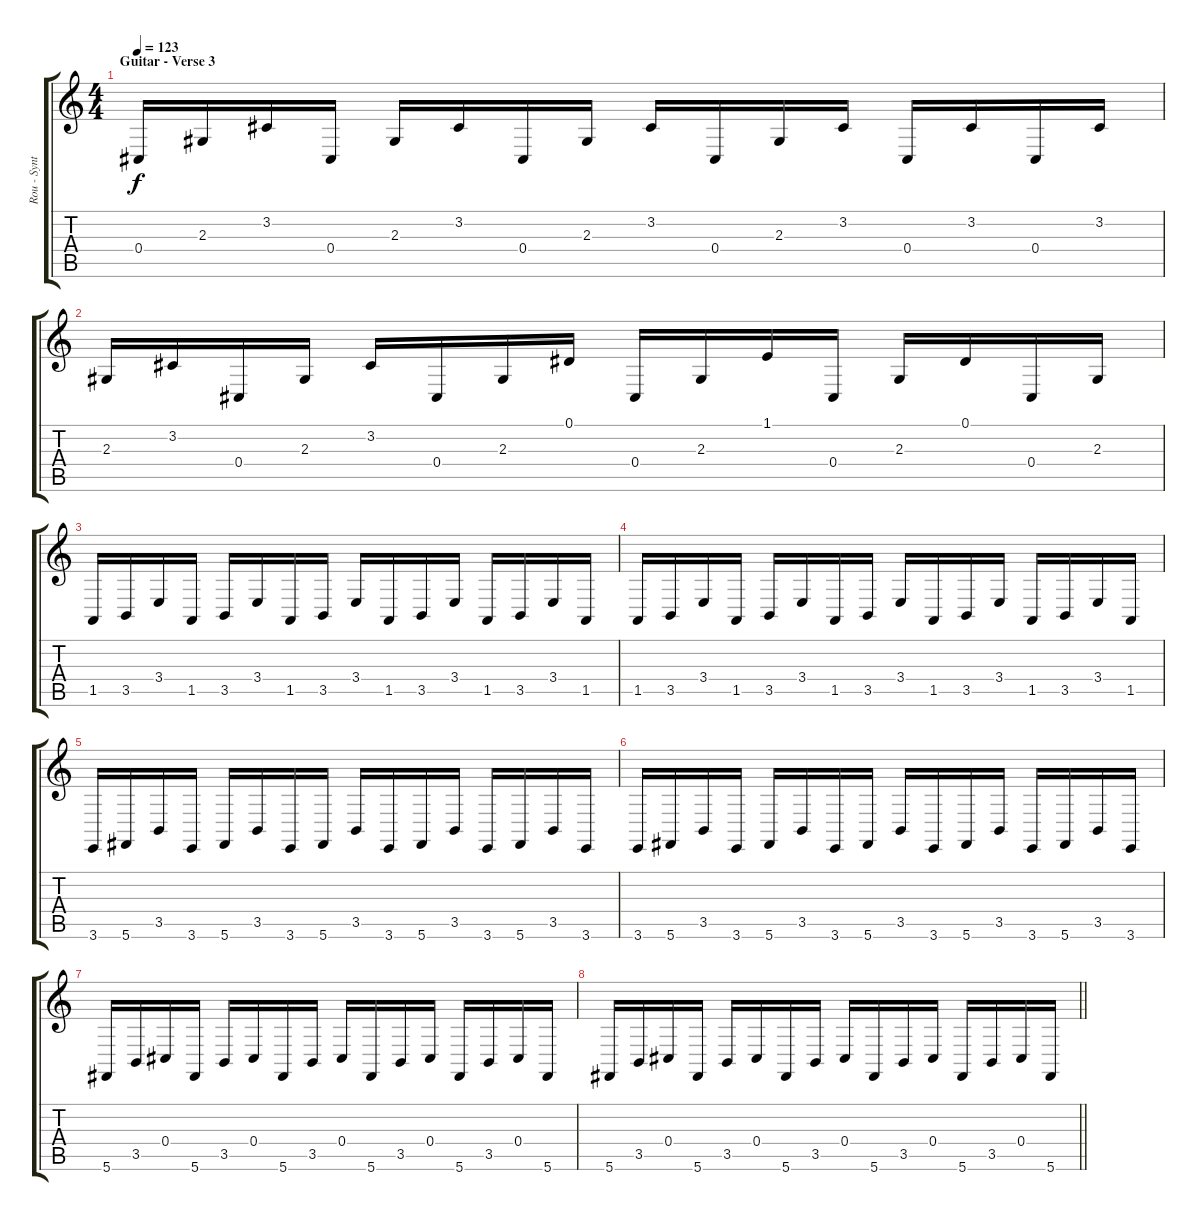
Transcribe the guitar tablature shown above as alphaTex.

\track ("Rou - Synth 2" "Rou - Synt") {instrument lead2sawtooth}
\staff {score tabs}
\tuning (Eb4 Bb3 Gb3 Db3 Ab2 Db2) {hide}
\ts (4 4)
\section ("" "Guitar - Verse 3")
\tempo 123
\clef g2
\ks c
0.4.16{dy f} 2.3.16 3.2.16 0.4.16 2.3.16 3.2.16 0.4.16 2.3.16 3.2.16 0.4.16 2.3.16 3.2.16 0.4.16 3.2.16 0.4.16 3.2.16 |
2.3.16 3.2.16 0.4.16 2.3.16 3.2.16 0.4.16 2.3.16 0.1.16 0.4.16 2.3.16 1.1.16 0.4.16 2.3.16 0.1.16 0.4.16 2.3.16 |
1.5.16 3.5.16 3.4.16 1.5.16 3.5.16 3.4.16 1.5.16 3.5.16 3.4.16 1.5.16 3.5.16 3.4.16 1.5.16 3.5.16 3.4.16 1.5.16 |
1.5.16 3.5.16 3.4.16 1.5.16 3.5.16 3.4.16 1.5.16 3.5.16 3.4.16 1.5.16 3.5.16 3.4.16 1.5.16 3.5.16 3.4.16 1.5.16 |
3.6.16 5.6.16 3.5.16 3.6.16 5.6.16 3.5.16 3.6.16 5.6.16 3.5.16 3.6.16 5.6.16 3.5.16 3.6.16 5.6.16 3.5.16 3.6.16 |
3.6.16 5.6.16 3.5.16 3.6.16 5.6.16 3.5.16 3.6.16 5.6.16 3.5.16 3.6.16 5.6.16 3.5.16 3.6.16 5.6.16 3.5.16 3.6.16 |
5.6.16 3.5.16 0.4.16 5.6.16 3.5.16 0.4.16 5.6.16 3.5.16 0.4.16 5.6.16 3.5.16 0.4.16 5.6.16 3.5.16 0.4.16 5.6.16 |
\barLineRight lightlight
5.6.16 3.5.16 0.4.16 5.6.16 3.5.16 0.4.16 5.6.16 3.5.16 0.4.16 5.6.16 3.5.16 0.4.16 5.6.16 3.5.16 0.4.16 5.6.16
